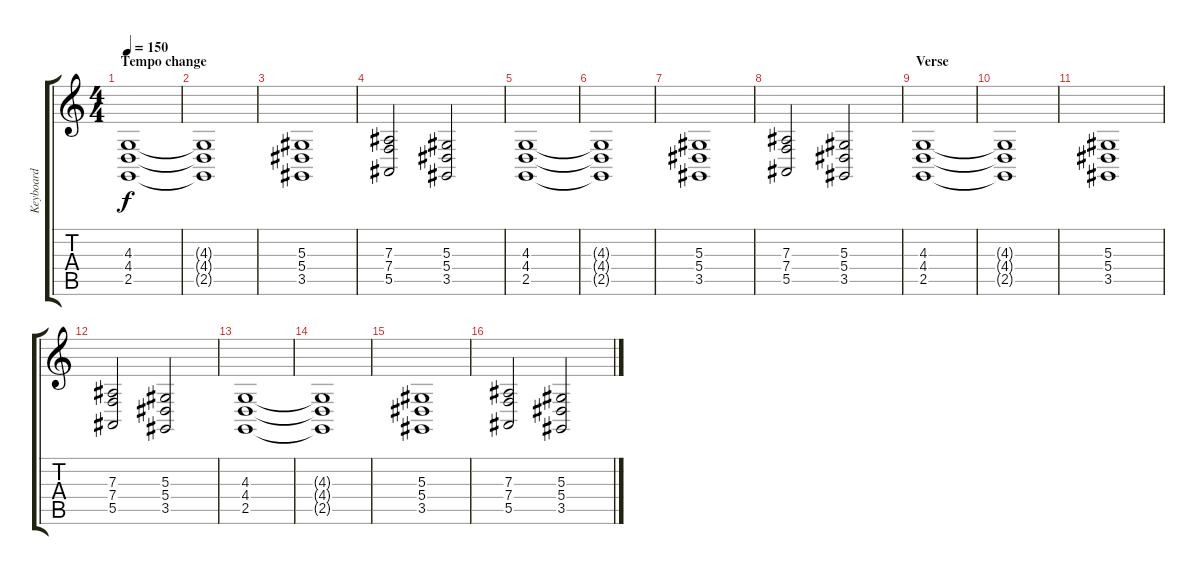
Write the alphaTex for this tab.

\track ("Keyboard" "Keyboard") {instrument pad4choir}
\staff {score tabs}
\tuning (C4 G3 Eb3 Bb2 F2 C2) {hide}
\ts (4 4)
\section ("" "Tempo change")
\tempo 150
\clef g2
\ks c
(4.3 4.4 2.5).1{dy f} |
(4.3{t} 4.4{t} 2.5{t}).1 |
(5.3 5.4 3.5).1 |
(7.3 7.4 5.5).2 (5.3 5.4 3.5).2 |
(4.3 4.4 2.5).1 |
(4.3{t} 4.4{t} 2.5{t}).1 |
(5.3 5.4 3.5).1 |
(7.3 7.4 5.5).2 (5.3 5.4 3.5).2 |
\section ("" "Verse")
(4.3 4.4 2.5).1 |
(4.3{t} 4.4{t} 2.5{t}).1 |
(5.3 5.4 3.5).1 |
(7.3 7.4 5.5).2 (5.3 5.4 3.5).2 |
(4.3 4.4 2.5).1 |
(4.3{t} 4.4{t} 2.5{t}).1 |
(5.3 5.4 3.5).1 |
(7.3 7.4 5.5).2 (5.3 5.4 3.5).2
